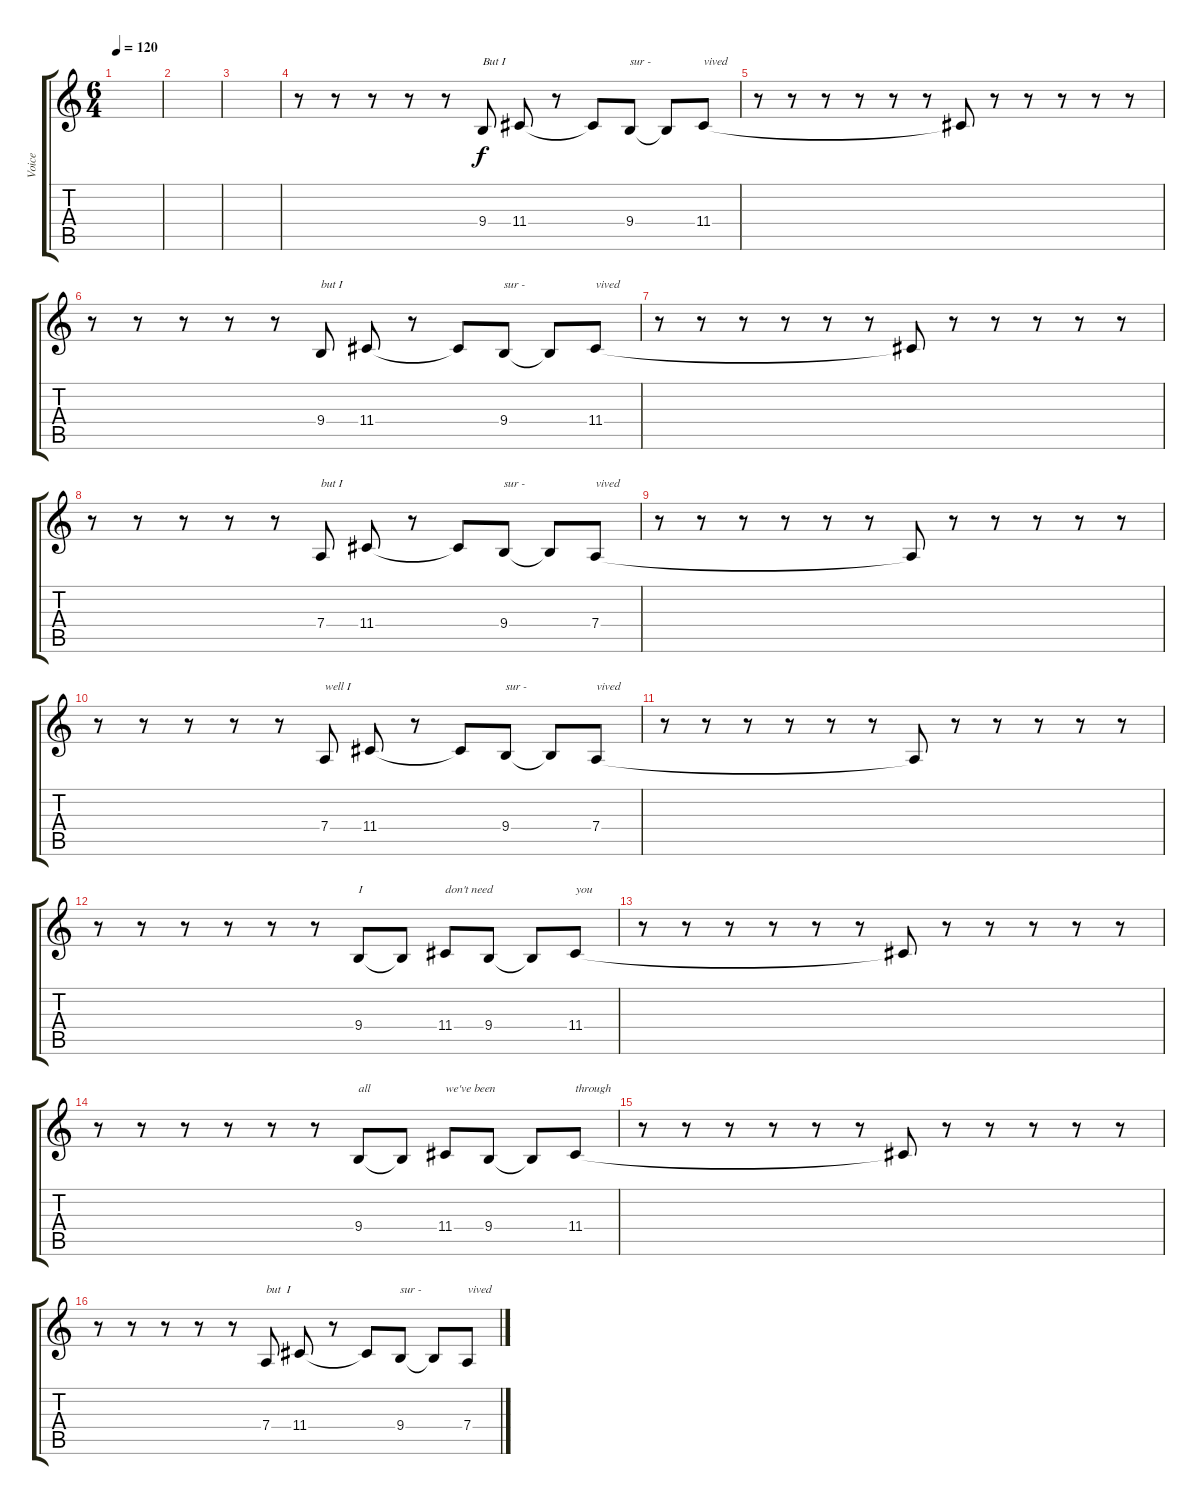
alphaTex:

\track ("Voice" "Voice") {instrument oboe}
\staff {score tabs}
\tuning (E4 B3 G3 D3 A2 E2) {hide}
\ts (6 4)
\tempo 120
\clef g2
\ks c
|
|
|
r.8 r.8 r.8 r.8 r.8 9.4.8{txt "But I"} 11.4.8 r.8 11.4{t}.8 9.4.8{txt "sur -"} 9.4{t}.8 11.4.8{txt "vived"} |
r.8 r.8 r.8 r.8 r.8 r.8 11.4{t}.8 r.8 r.8 r.8 r.8 r.8 |
r.8 r.8 r.8 r.8 r.8 9.4.8{txt "but I"} 11.4.8 r.8 11.4{t}.8 9.4.8{txt "sur -"} 9.4{t}.8 11.4.8{txt "vived"} |
r.8 r.8 r.8 r.8 r.8 r.8 11.4{t}.8 r.8 r.8 r.8 r.8 r.8 |
r.8 r.8 r.8 r.8 r.8 7.4.8{txt "but I"} 11.4.8 r.8 11.4{t}.8 9.4.8{txt "sur -"} 9.4{t}.8 7.4.8{txt "vived"} |
r.8 r.8 r.8 r.8 r.8 r.8 7.4{t}.8 r.8 r.8 r.8 r.8 r.8 |
r.8 r.8 r.8 r.8 r.8 7.4.8{txt "well I"} 11.4.8 r.8 11.4{t}.8 9.4.8{txt "sur -"} 9.4{t}.8 7.4.8{txt "vived"} |
r.8 r.8 r.8 r.8 r.8 r.8 7.4{t}.8 r.8 r.8 r.8 r.8 r.8 |
r.8 r.8 r.8 r.8 r.8 r.8 9.4.8{txt "I"} 9.4{t}.8 11.4.8{txt "don't need"} 9.4.8 9.4{t}.8 11.4.8{txt "you"} |
r.8 r.8 r.8 r.8 r.8 r.8 11.4{t}.8 r.8 r.8 r.8 r.8 r.8 |
r.8 r.8 r.8 r.8 r.8 r.8 9.4.8{txt "all"} 9.4{t}.8 11.4.8{txt "we've been "} 9.4.8 9.4{t}.8 11.4.8{txt "through"} |
r.8 r.8 r.8 r.8 r.8 r.8 11.4{t}.8 r.8 r.8 r.8 r.8 r.8 |
r.8 r.8 r.8 r.8 r.8 7.4.8{txt "but  I"} 11.4.8 r.8 11.4{t}.8 9.4.8{txt "sur -"} 9.4{t}.8 7.4.8{txt "vived"}
